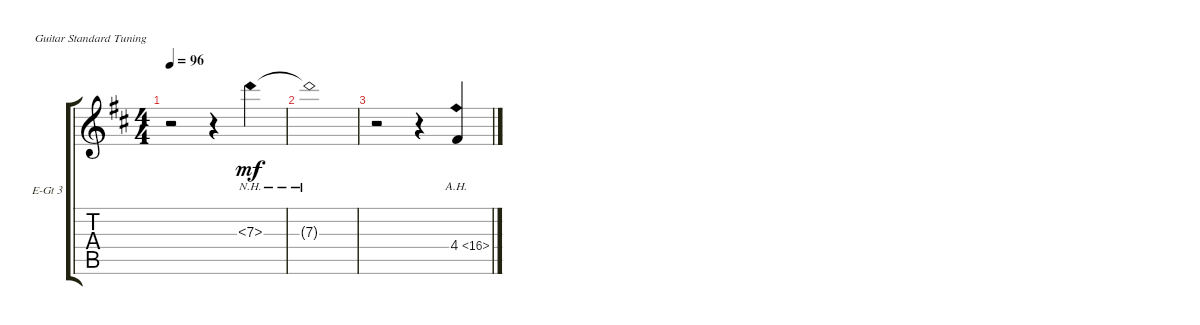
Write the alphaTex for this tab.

\defaultSystemsLayout 4
\bracketExtendMode groupsimilarinstruments
\firstSystemTrackNameOrientation horizontal
\otherSystemsTrackNameOrientation horizontal
\track ("Electric Guitar 3" "E-Gt 3") {instrument electricguitarclean}
\staff {score tabs}
\tuning (E4 B3 G3 D3 A2 E2)
\ts (4 4)
\tempo 96
\clef g2
\ks d
r.2{dy mf} r.4 7.3{nh}.4 |
7.3{nh t}.1 |
r.2 r.4 4.4{ah 12}.4
